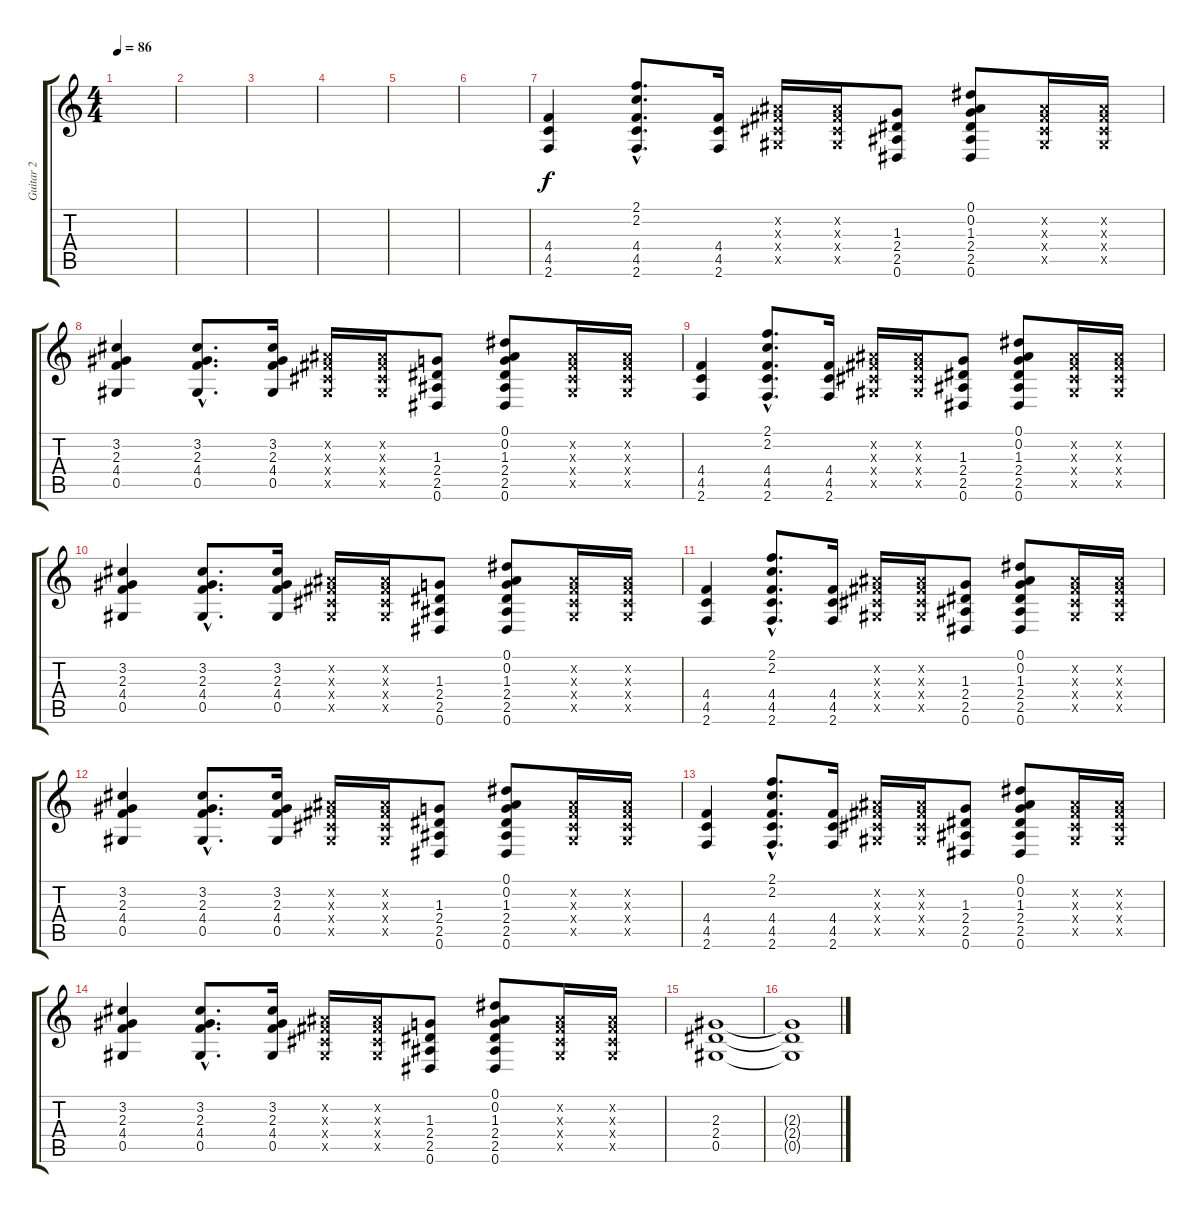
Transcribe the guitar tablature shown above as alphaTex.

\track ("Guitar 2" "Guitar 2") {instrument distortionguitar}
\staff {score tabs}
\tuning (Eb4 Bb3 Gb3 Db3 Ab2 Eb2) {hide}
\ts (4 4)
\tempo 86
\clef g2
\ks c
|
|
|
|
|
|
(4.4 4.5 2.6).4 (2.1{hac} 2.2{hac} 4.4{hac} 4.5{hac} 2.6{hac}).8{d} (4.4 4.5 2.6).16 (0.2{x} 0.3{x} 0.4{x} 0.5{x}).16 (0.2{x} 0.3{x} 0.4{x} 0.5{x}).16 (1.3 2.4 2.5 0.6).8 (0.1 0.2 1.3 2.4 2.5 0.6).8 (0.2{x} 0.3{x} 0.4{x} 0.5{x}).16 (0.2{x} 0.3{x} 0.4{x} 0.5{x}).16 |
(3.2 2.3 4.4 0.5).4 (3.2{hac} 2.3{hac} 4.4{hac} 0.5{hac}).8{d} (3.2 2.3 4.4 0.5).16 (0.2{x} 0.3{x} 0.4{x} 0.5{x}).16 (0.2{x} 0.3{x} 0.4{x} 0.5{x}).16 (1.3 2.4 2.5 0.6).8 (0.1 0.2 1.3 2.4 2.5 0.6).8 (0.2{x} 0.3{x} 0.4{x} 0.5{x}).16 (0.2{x} 0.3{x} 0.4{x} 0.5{x}).16 |
(4.4 4.5 2.6).4 (2.1{hac} 2.2{hac} 4.4{hac} 4.5{hac} 2.6{hac}).8{d} (4.4 4.5 2.6).16 (0.2{x} 0.3{x} 0.4{x} 0.5{x}).16 (0.2{x} 0.3{x} 0.4{x} 0.5{x}).16 (1.3 2.4 2.5 0.6).8 (0.1 0.2 1.3 2.4 2.5 0.6).8 (0.2{x} 0.3{x} 0.4{x} 0.5{x}).16 (0.2{x} 0.3{x} 0.4{x} 0.5{x}).16 |
(3.2 2.3 4.4 0.5).4 (3.2{hac} 2.3{hac} 4.4{hac} 0.5{hac}).8{d} (3.2 2.3 4.4 0.5).16 (0.2{x} 0.3{x} 0.4{x} 0.5{x}).16 (0.2{x} 0.3{x} 0.4{x} 0.5{x}).16 (1.3 2.4 2.5 0.6).8 (0.1 0.2 1.3 2.4 2.5 0.6).8 (0.2{x} 0.3{x} 0.4{x} 0.5{x}).16 (0.2{x} 0.3{x} 0.4{x} 0.5{x}).16 |
(4.4 4.5 2.6).4 (2.1{hac} 2.2{hac} 4.4{hac} 4.5{hac} 2.6{hac}).8{d} (4.4 4.5 2.6).16 (0.2{x} 0.3{x} 0.4{x} 0.5{x}).16 (0.2{x} 0.3{x} 0.4{x} 0.5{x}).16 (1.3 2.4 2.5 0.6).8 (0.1 0.2 1.3 2.4 2.5 0.6).8 (0.2{x} 0.3{x} 0.4{x} 0.5{x}).16 (0.2{x} 0.3{x} 0.4{x} 0.5{x}).16 |
(3.2 2.3 4.4 0.5).4 (3.2{hac} 2.3{hac} 4.4{hac} 0.5{hac}).8{d} (3.2 2.3 4.4 0.5).16 (0.2{x} 0.3{x} 0.4{x} 0.5{x}).16 (0.2{x} 0.3{x} 0.4{x} 0.5{x}).16 (1.3 2.4 2.5 0.6).8 (0.1 0.2 1.3 2.4 2.5 0.6).8 (0.2{x} 0.3{x} 0.4{x} 0.5{x}).16 (0.2{x} 0.3{x} 0.4{x} 0.5{x}).16 |
(4.4 4.5 2.6).4 (2.1{hac} 2.2{hac} 4.4{hac} 4.5{hac} 2.6{hac}).8{d} (4.4 4.5 2.6).16 (0.2{x} 0.3{x} 0.4{x} 0.5{x}).16 (0.2{x} 0.3{x} 0.4{x} 0.5{x}).16 (1.3 2.4 2.5 0.6).8 (0.1 0.2 1.3 2.4 2.5 0.6).8 (0.2{x} 0.3{x} 0.4{x} 0.5{x}).16 (0.2{x} 0.3{x} 0.4{x} 0.5{x}).16 |
(3.2 2.3 4.4 0.5).4 (3.2{hac} 2.3{hac} 4.4{hac} 0.5{hac}).8{d} (3.2 2.3 4.4 0.5).16 (0.2{x} 0.3{x} 0.4{x} 0.5{x}).16 (0.2{x} 0.3{x} 0.4{x} 0.5{x}).16 (1.3 2.4 2.5 0.6).8 (0.1 0.2 1.3 2.4 2.5 0.6).8 (0.2{x} 0.3{x} 0.4{x} 0.5{x}).16 (0.2{x} 0.3{x} 0.4{x} 0.5{x}).16 |
(2.3 2.4 0.5).1 |
(2.3{t} 2.4{t} 0.5{t}).1
